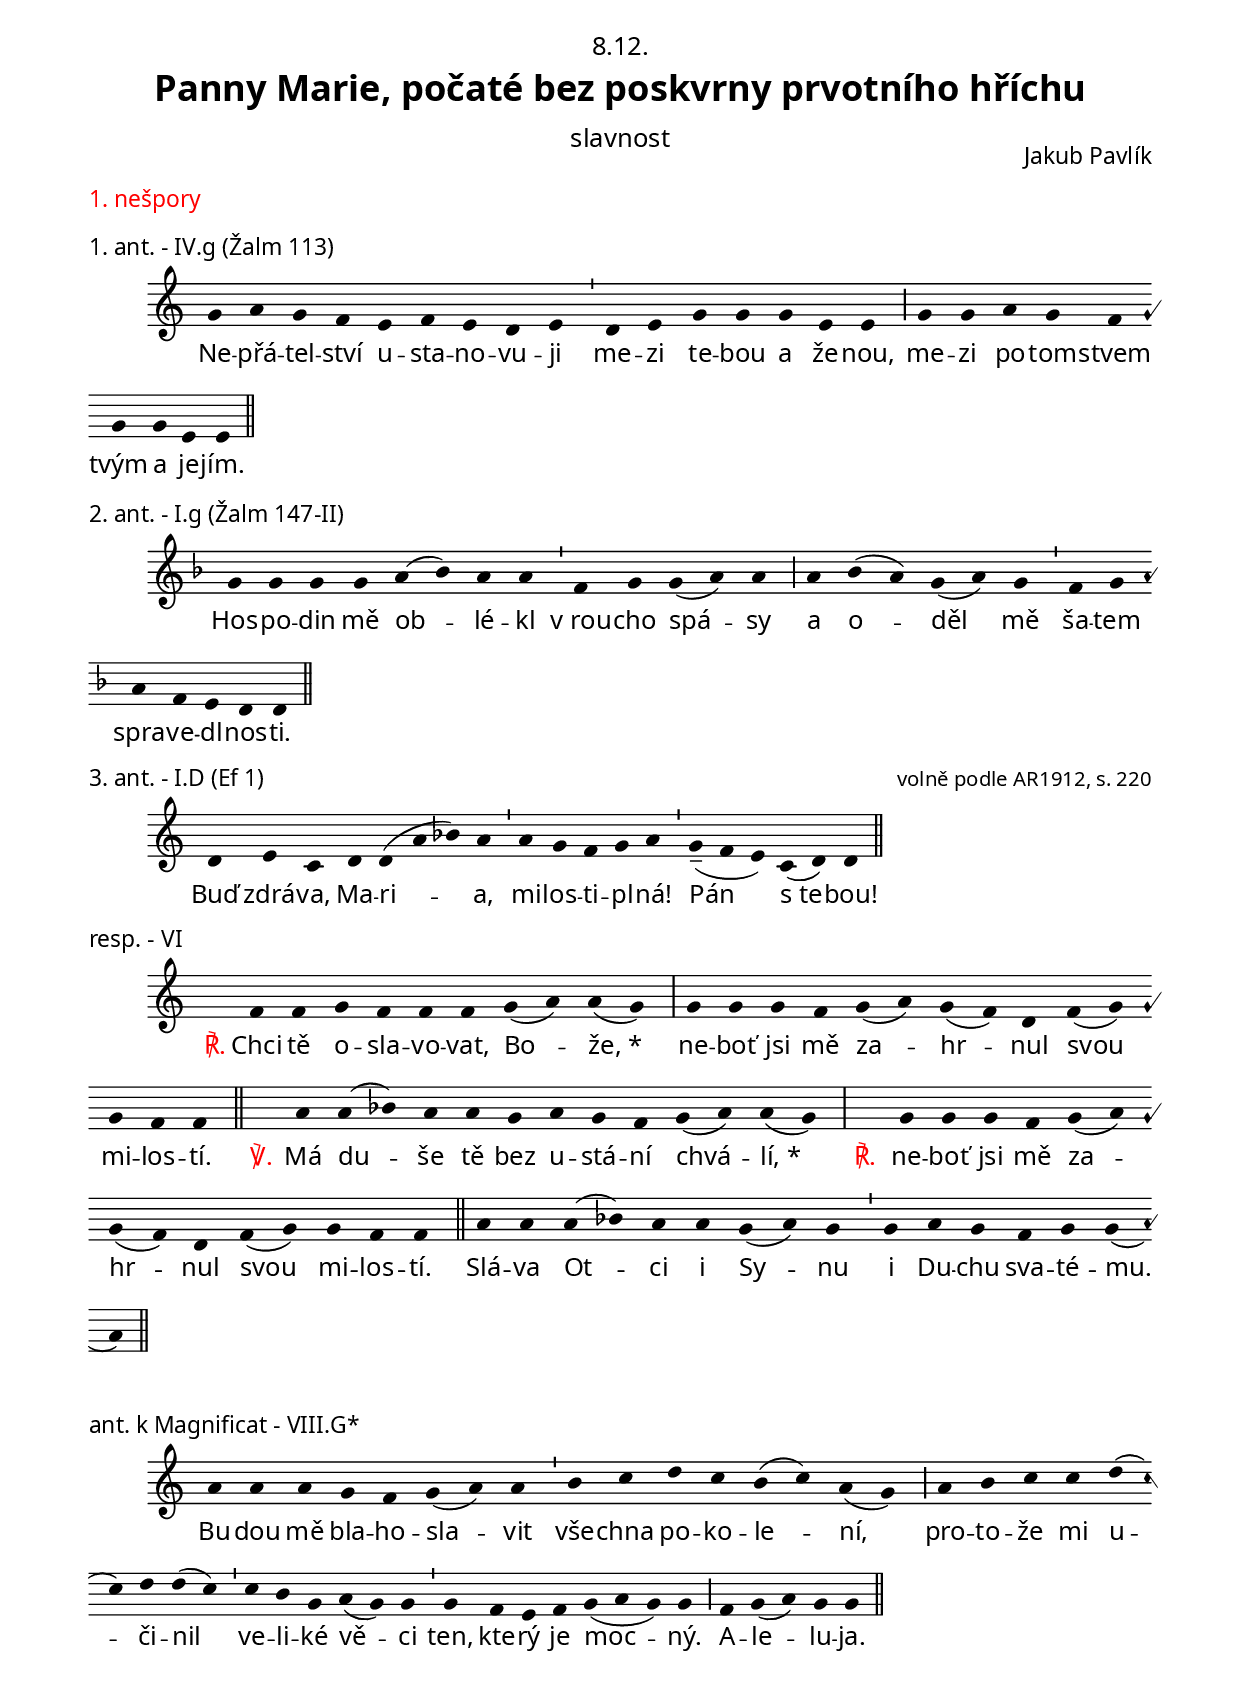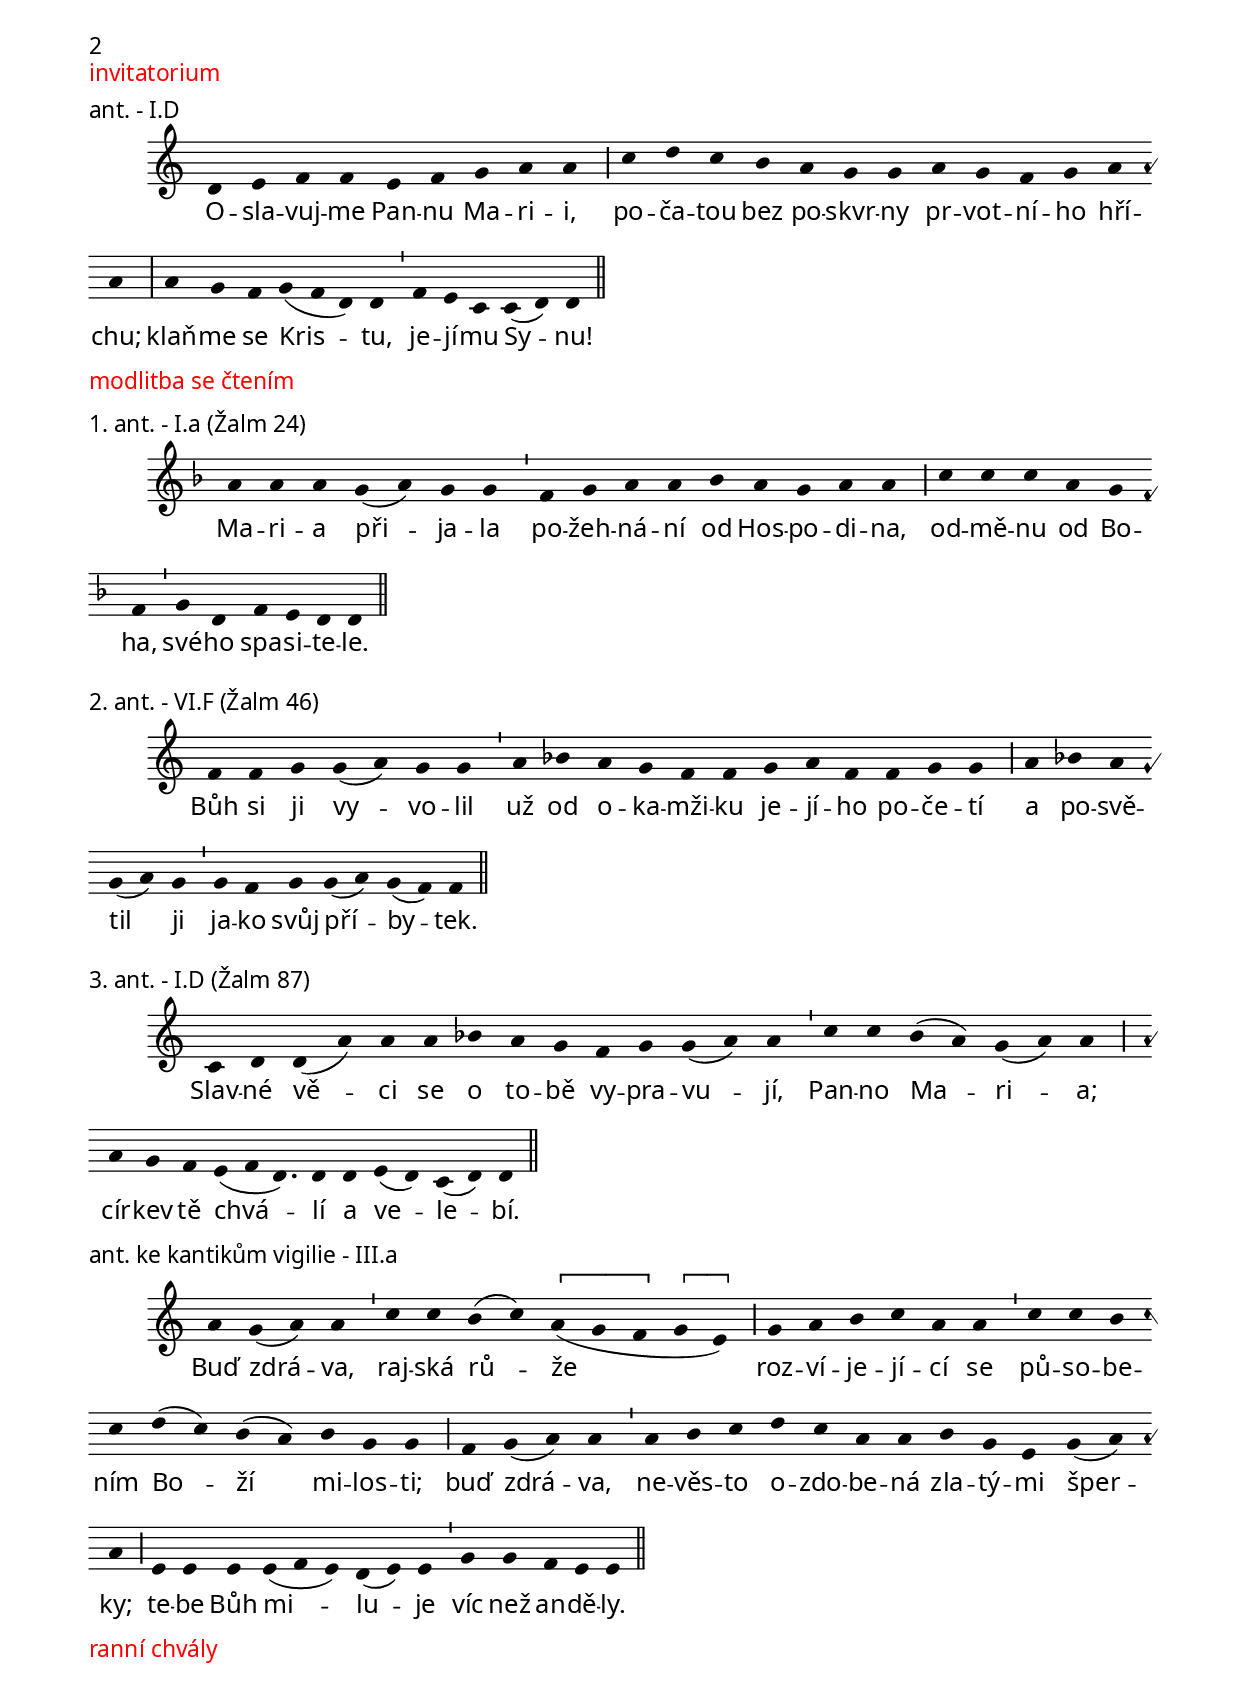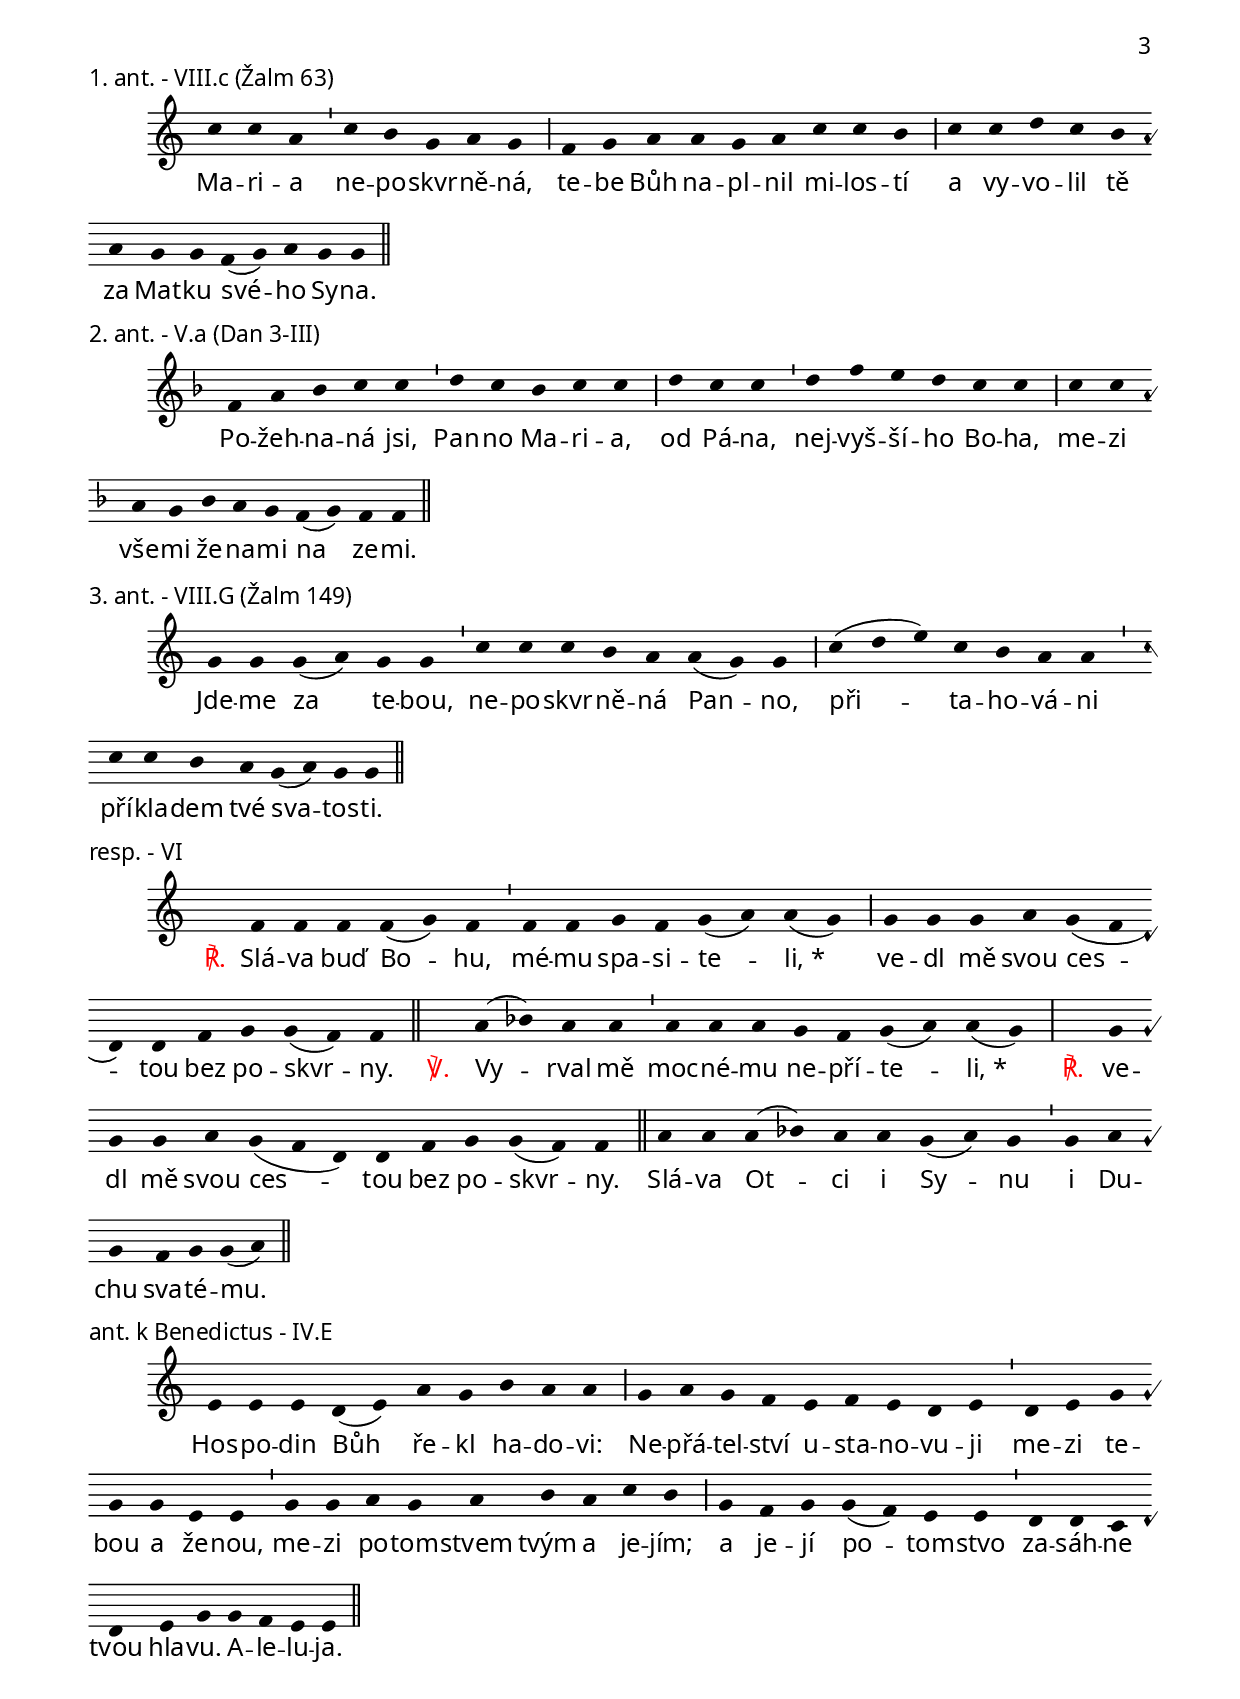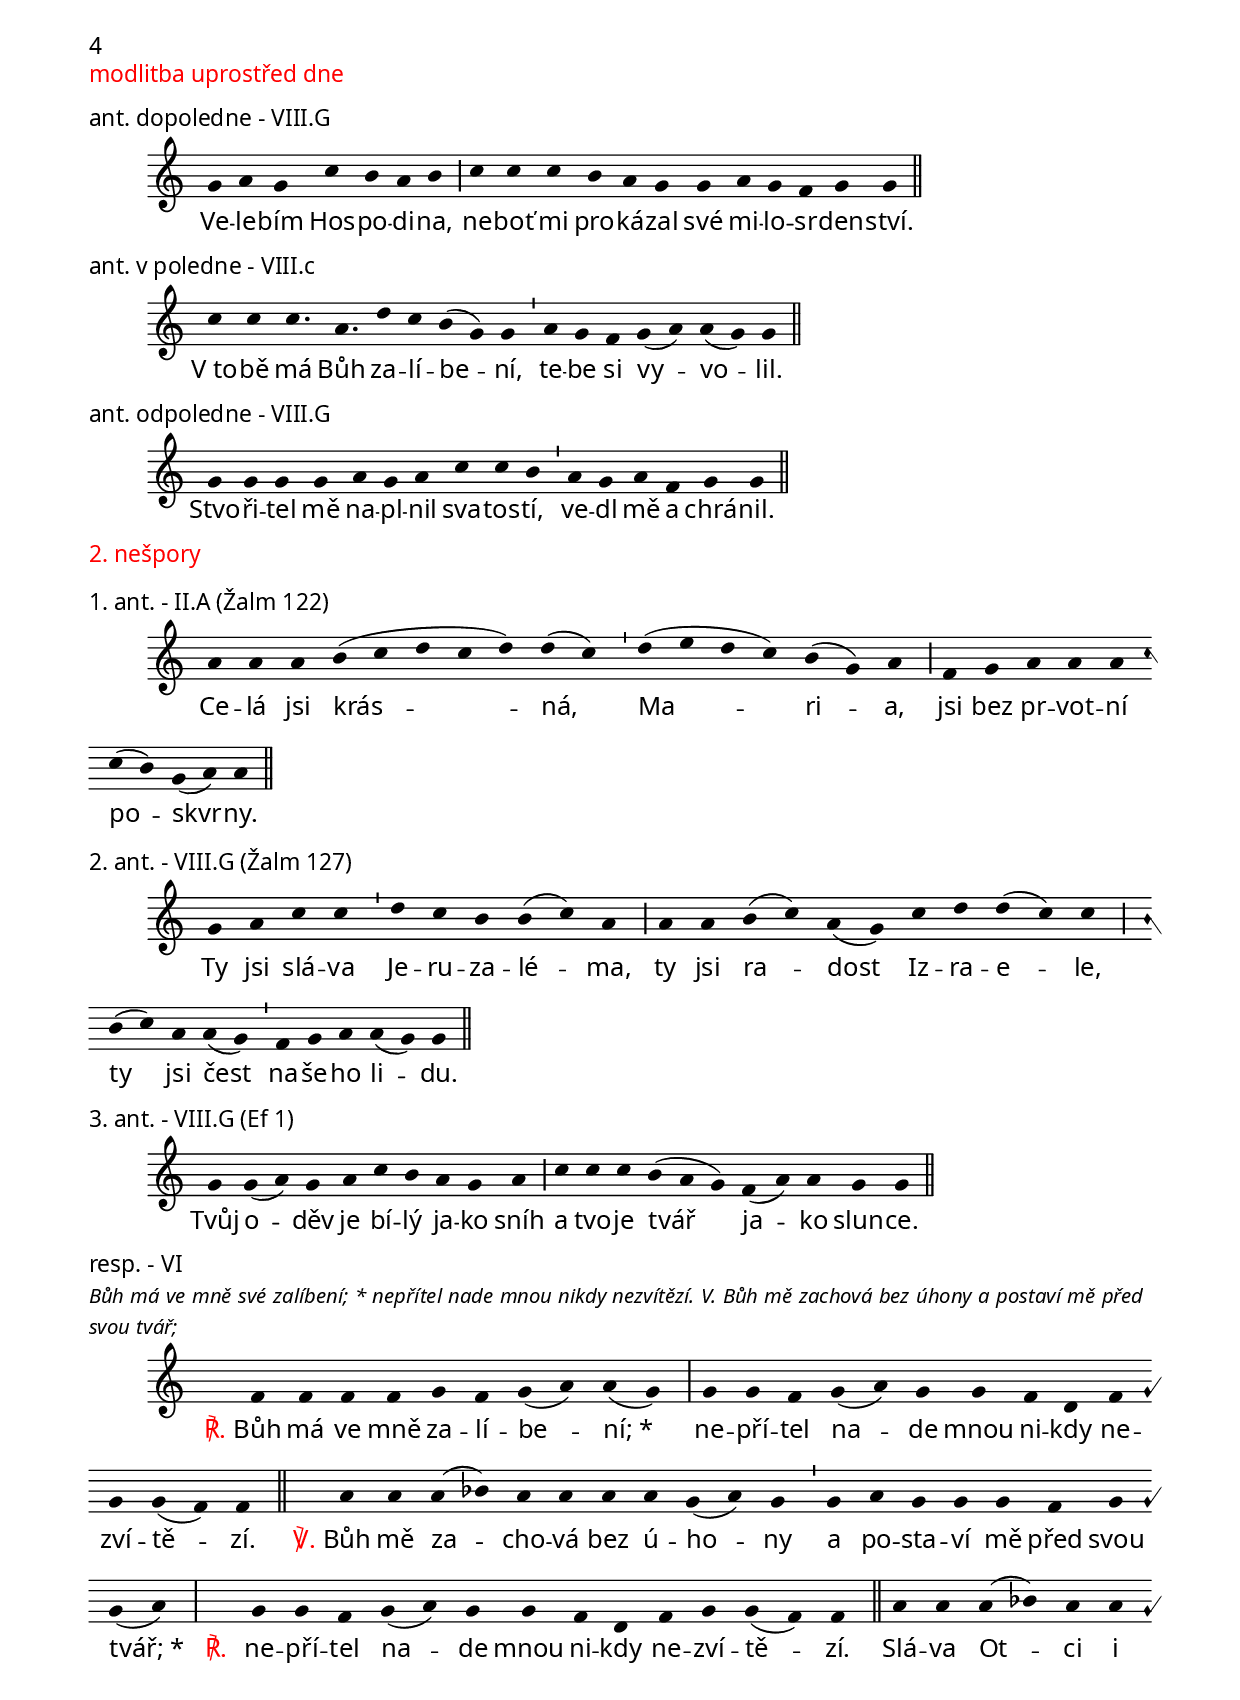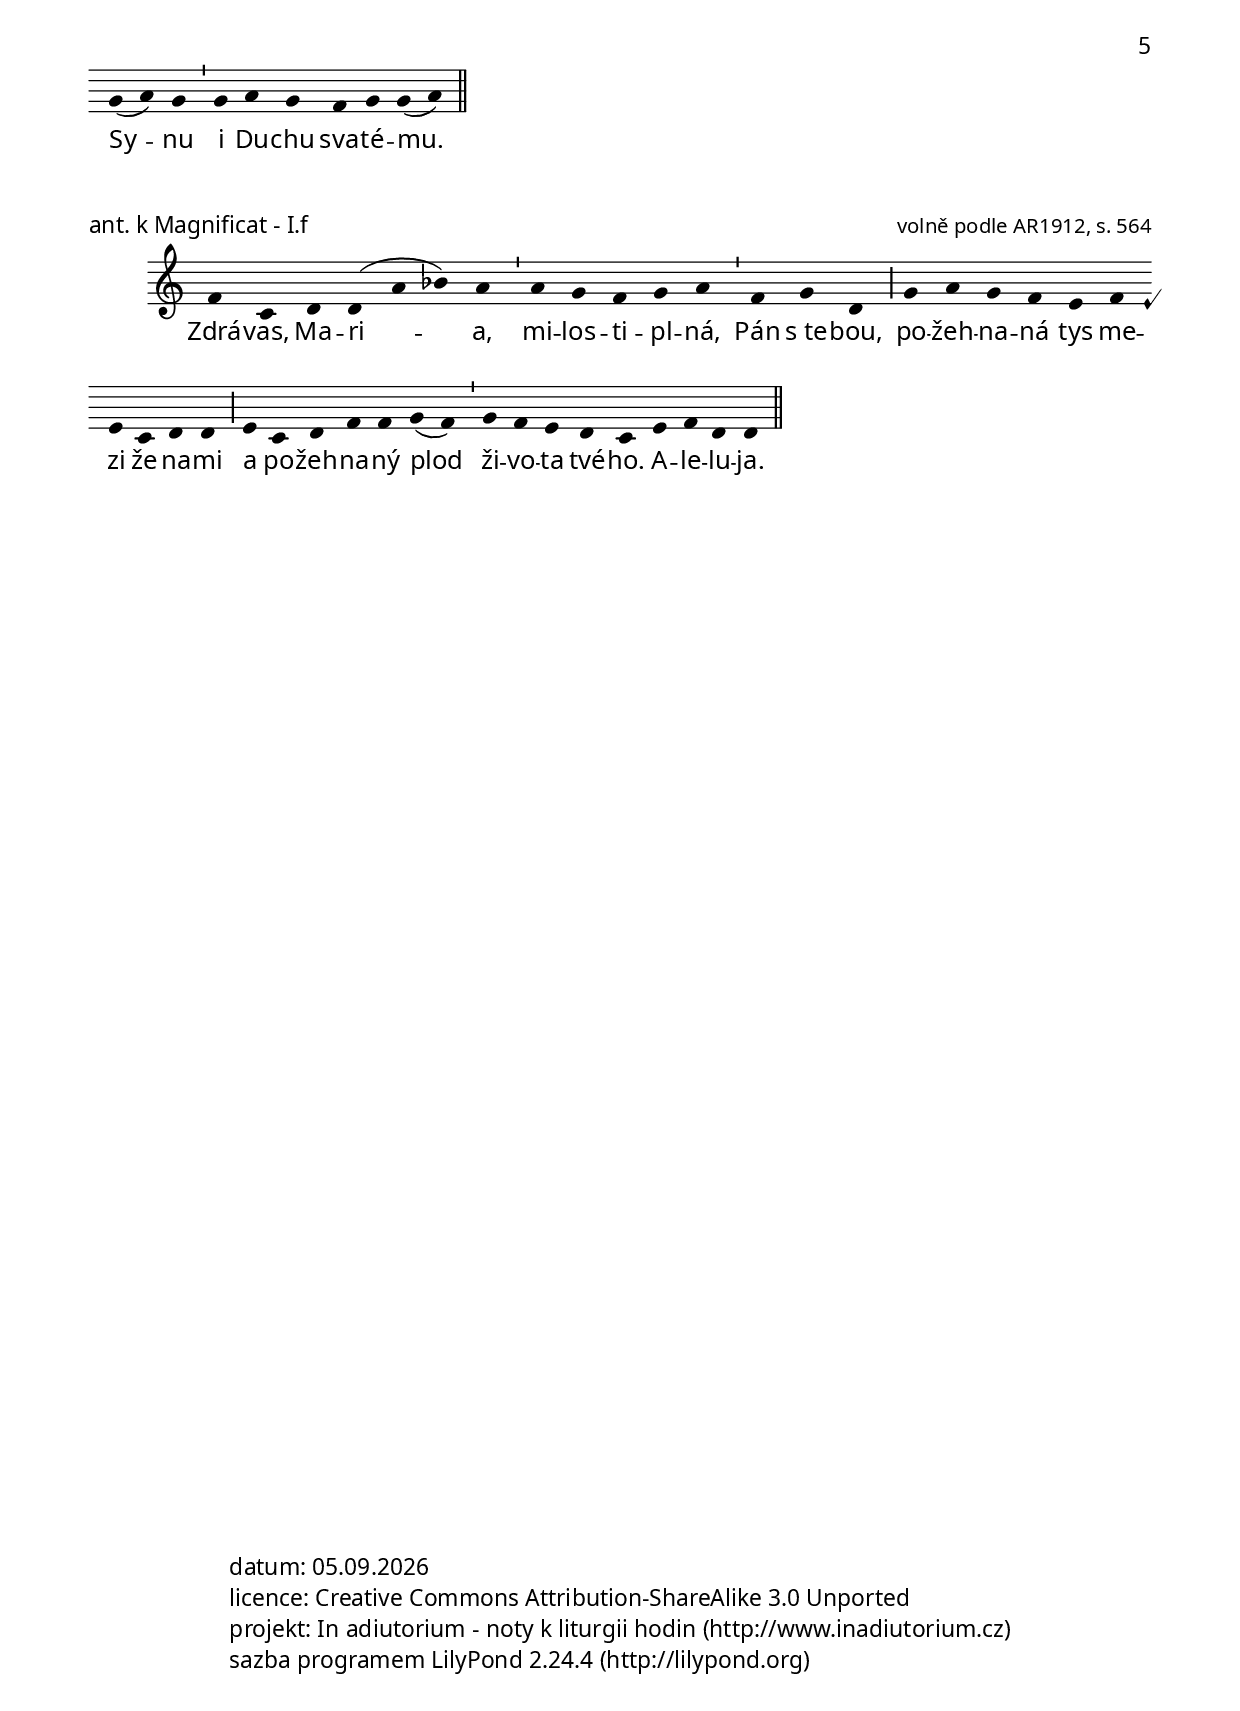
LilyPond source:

\version "2.16.0"

\include "../spolecne.ly"
\include "../dilyresponsorii.ly"

\header {
  title = \markup\titleSvatek
            "Panny Marie, počaté bez poskvrny prvotního hříchu"
            slavnost
            8.12.
  composer = "Jakub Pavlík"
}

\markup {\nadpisHodinka {"1. nešpory"}}

\score {
  \relative c'' {
    \choralniRezim
    g a g f e f e d e \barMin d e g g g e e \barMaior
    g g a g f g g e e \barFinalis
  }
  \addlyrics {
    Ne -- přá -- tel -- ství u -- sta -- no -- vu -- ji
    me -- zi te -- bou a že -- nou,
    me -- zi po -- tom -- stvem tvým a je -- jím.
  }
  \header {
    quid = "1. ant."
    modus = "IV"
    differentia = "g"
    psalmus = "Žalm 113"
    id = "1ne-a1"
    fial = "fial://sanktoral/1208pmpocatebezposkvrny.ly#rch-aben?cast=1-2"
    piece = \markup {\sestavTitulek}
  }
}

\score {
  \relative c'' {
    \choralniRezim
    \key f \major
    g4 g g g a( bes) a a \barMin f g g( a) a \barMaior
    a bes( a) g( a) g \barMin f g a f e d d \barFinalis
  }
  \addlyrics {
    Hos -- po -- din mě ob -- lé -- kl v_rou -- cho spá -- sy
    a o -- děl mě ša -- tem spra -- ve -- dl -- nos -- ti.
  }
  \header {
    quid = "2. ant."
    modus = "I"
    differentia = "g"
    psalmus = "Žalm 147-II"
    id = "1ne-a2"
    fons = "zaltar, st 4.t., r.ch., a.2; zacatek upraven"
    fial = "fial://antifony/tyden4_4streda.ly#rch-ant2?konec=20"
    piece = \markup {\sestavTitulek}
  }
}

\score {
  \relative c' {
    \choralniRezim
    d4 e c d d( a' bes) a \barMin
    a g f g a \barMin
    g(-- f e) c( d) d \barFinalis
  }
  \addlyrics {
    Buď zdrá -- va, Ma -- ri -- a,
    mi -- los -- ti -- pl -- ná!
    Pán s_te -- bou!
  }
  \header {
    quid = "3. ant."
    modus = "I"
    differentia = "D"
    psalmus = "Ef 1"
    id = "1ne-a3"
    fial = "fial://commune/commune_maria.ly#2ne-a1?-aleluja"
    fons_externus = "volně podle AR1912, s. 220"
    piece = \markup {\sestavTitulek}
  }
}

\score {
  \relative c' {
    \choralniRezim

    % R
    \neviditelna f
    f4 f g f f f g( a) a( g) \barMax
    g g g f g( a) g( f) d f( g) g f f \barFinalis
    % V
    \neviditelna a
    a a( bes) a a g a g f g( a) a( g) \barMax
    % R
    \neviditelna a
    g g g f g( a) g( f) d f( g) g f f \barFinalis
    % Slava
    \respVIdoxologie \barFinalis
  }
  \addlyrics {
    \Response Chci tě o -- sla -- vo -- vat, Bo -- že,_*
    ne -- boť jsi mě za -- hr -- nul svou mi -- los -- tí.
    \Verse Má du -- še tě bez u -- stá -- ní chvá -- lí,_*
    \Response ne -- boť jsi mě za -- hr -- nul svou mi -- los -- tí.
    \textRespDoxologie
  }
  \header {
    quid = "resp."
    modus = "VI"
    id = "1ne-resp"
    piece = \markup {\sestavTitulekResp}
  }
}

\score {
  \relative c'' {
    \choralniRezim
    a4 a a g f g( a) a \barMin
    b c d c b( c) a( g) \barMaior
    a4 b c c d( c) d d( c) \barMin
    c4 b g a( g) g \barMin
    g f e f g( a g) g \barMaior
    f g( a) g g \barFinalis
  }
  \addlyrics {
    Bu -- dou mě bla -- ho -- sla -- vit
    vše -- chna po -- ko -- le -- ní,
    pro -- to -- že mi u -- či -- nil
    ve -- li -- ké vě -- ci
    ten, kte -- rý je moc -- ný.
    A -- le -- lu -- ja.
  }
  \header {
    quid = "ant. k Magnificat"
    modus = "VIII"
    differentia = "G*"
    id = "1ne-amag"
    psalmus = "Magnificat"
    fons = "Nanebevzetí, 1. nešp., k Magnificat"
    fial = "fial://sanktoral/0815nanebevzetipm.ly#1ne-amag"
    piece = \markup {\sestavTitulekBezZalmu}
  }
}

\pageBreak % ZLOM

\markup {\nadpisHodinka {"invitatorium"}}

\score {
  \relative c' {
    \choralniRezim
    d4 e f f e f g a a \barMaior
    c d c b a g g a g f g a a \barMax
    a g f g( f d) d \barMin
    f e c c( d) d \barFinalis
  }
  \addlyrics {
    O -- sla -- vuj -- me Pan -- nu Ma -- ri -- i,
    po -- ča -- tou bez po -- skvr -- ny pr -- vot -- ní -- ho hří -- chu;
    klaň -- me se Kris -- tu,
    je -- jí -- mu Sy -- nu!
  }
  \header {
    quid = "ant."
    modus = "I"
    differentia = "D"
    psalmus = ""
    fial = "commune/commune_maria.ly#invit1?cast=1"
    id = "invit"
    piece = \markup {\sestavTitulekBezZalmu}
  }
}

\markup {\nadpisHodinka {"modlitba se čtením"}}

\score {
  \relative c'' {
    \key d \minor

    \choralniRezim
    a4 a a g( a) g g \barMin f g a a bes a g a a \barMaior
    c c c a g f \barMin g d f e d d \barFinalis
  }
  \addlyrics {
    Ma -- ri -- a při -- ja -- la po -- žeh -- ná -- ní od Hos -- po -- di -- na,
    od -- mě -- nu od Bo -- ha, své -- ho spa -- si -- te -- le.
  }
  \header {
    quid = "1. ant."
    modus = "I"
    differentia = "a"
    psalmus = "Žalm 24"
    fial = "commune/commune_maria.ly#mc-a1?-aleluja"
    id = "mc-a1"
    piece = \markup {\sestavTitulek}
  }
}

\score {
  \relative c' {
    \choralniRezim
    f4 f g g( a) g g \barMin
    a bes a g f f g a f f g g \barMaior
    a bes a g( a) g \barMin
    g f g g( a) g( f) f \barFinalis
  }
  \addlyrics {
    Bůh si ji vy -- vo -- lil
    už od o -- ka -- mži -- ku je -- jí -- ho po -- če -- tí
    a po -- svě -- til ji
    ja -- ko svůj pří -- by -- tek.
  }
  \header {
    quid = "2. ant."
    modus = "VI"
    differentia = "F"
    psalmus = "Žalm 46"
    fial = "commune/commune_maria.ly#mc-a2?-aleluja&konec=8"
    id = "mc-a2"
    piece = \markup {\sestavTitulek}
  }
}

\score {
  \relative c' {
    \choralniRezim
    c4 d d( a') a a bes a g f g g( a) a \barMin
    c c b( a) g( a) a \barMaior
    a g f e( f d4.) d4 d e( d) c( d) d \barFinalis
  }
  \addlyrics {
    Slav -- né vě -- ci se o to -- bě vy -- pra -- vu -- jí,
    Pan -- no Ma -- ri -- a;
    cír -- kev tě chvá -- lí a ve -- le -- bí.
  }
  \header {
    quid = "3. ant."
    modus = "I"
    differentia = "D"
    psalmus = "Žalm 87"
    fial = "commune/commune_maria.ly#mc-a3?zacatek"
    id = "mc-a3"
    piece = \markup {\sestavTitulek}
  }
}

\score {
  \relative c'' {
    \choralniRezim
    a4 g( a) a \barMin
    c c b( c) \[ a( g f \] \[ g e) \] \barMaior
    g a b c a a \barMin
    c c b c d( c) b( a) b g g \barMaior
    f g( a) a \barMin
    a b c d c a a b g e g( a) a \barMaior
    e e e e( f e) d( e) e \barMin
    g g f e e \barFinalis
  }
  \addlyrics {
    Buď zdrá -- va,
    raj -- ská rů -- že
    roz -- ví -- je -- jí -- cí se
    pů -- so -- be -- ním Bo -- ží mi -- los -- ti;
    buď zdrá -- va,
    ne -- věs -- to o -- zdo -- be -- ná zla -- tý -- mi šper -- ky;
    te -- be Bůh mi -- lu -- je
    víc než an -- dě -- ly.
  }
  \header {
    quid = "ant. ke kantikům vigilie"
    modus = "III"
    differentia = "a"
    psalmus = ""
    id = "mc-avig"
    piece = \markup {\sestavTitulekBezZalmu}
  }
}

\markup {\nadpisHodinka {"ranní chvály"}}

\score {
  \relative c'' {
    \choralniRezim
    c4 c a \barMin
    c b g a g \barMaior
    f g a a g a c c b \barMaior
    c c d c b a g g f( g) a g g \barFinalis
  }
  \addlyrics {
    Ma -- ri -- a
    ne -- po -- skvr -- ně -- ná,
    te -- be Bůh na -- pl -- nil mi -- los -- tí
    a vy -- vo -- lil tě za Mat -- ku své -- ho Sy -- na.
  }
  \header {
    quid = "1. ant."
    modus = "VIII"
    differentia = "c"
    psalmus = "Žalm 63"
    id = "rch-a1"
    piece = \markup {\sestavTitulek}
  }
}

\score {
  \relative c' {
    \key f \major
    \choralniRezim
    f4 a bes c c \barMin
    d c bes c c \barMaior
    d c c \barMin
    d f e d c c \barMaior
    c c a g bes a g f( g) f f \barFinalis
  }
  \addlyrics {
    Po -- žeh -- na -- ná jsi, Pan -- no Ma -- ri -- a,
    od Pá -- na,
    nej -- vyš -- ší -- ho Bo -- ha,
    me -- zi vše -- mi že -- na -- mi na ze -- mi.
  }
  \header {
    quid = "2. ant."
    modus = "V"
    differentia = "a"
    psalmus = "Dan 3-III"
    id = "rch-a2"
    fial = "fial://commune/commune_maria.ly#sob-aben2"
    piece = \markup {\sestavTitulek}
  }
}

\score {
  \relative c'' {
    \choralniRezim
    g4 g g( a) g g \barMin
    c c c b a a( g) g \barMaior
    c( d e) c b a a \barMin
    c c b a g( a) g g \barFinalis
  }
  \addlyrics {
    Jde -- me za te -- bou,
    ne -- po -- skvr -- ně -- ná Pan -- no,
    při -- ta -- ho -- vá -- ni
    pří -- kla -- dem tvé sva -- tos -- ti.
  }
  \header {
    quid = "3. ant."
    modus = "VIII"
    differentia = "G"
    psalmus = "Žalm 149"
    id = "rch-a3"
    piece = \markup {\sestavTitulek}
  }
}

\score {
  \relative c' {
    \choralniRezim

    % R
    \neviditelna f
    f4 f f f( g) f \barMin f f g f g( a) a( g) \barMaior
    g g g a g( f d) d f g g( f) f \barFinalis
    % V
    \neviditelna a
    a4( bes) a a \barMin a a a g f g( a) a( g) \barMax
    % R
    \neviditelna a
    g g g a g( f d) d f g g( f) f \barFinalis
    % Slava
    \respVIdoxologie \barFinalis
  }
  \addlyrics {
    \Response Slá -- va buď Bo -- hu, mé -- mu spa -- si -- te -- li,_*
    ve -- dl mě svou ces -- tou bez po -- skvr -- ny.
    \Verse Vy -- rval mě moc -- né -- mu ne -- pří -- te -- li,_*
    \Response ve -- dl mě svou ces -- tou bez po -- skvr -- ny.
    \textRespDoxologie
  }
  \header {
    quid = "resp."
    modus = "VI"
    id = "rch-resp"
    piece = \markup {\sestavTitulekResp}
  }
}

\score {
  \relative c' {
    \choralniRezim
    e4 e e d( e) a g b a a \barMaior
    g a g f e f e d e \barMin d e g g g e e \barMin
    g g a g a b a c b \barMaior
    g f g g( f) e e \barMin d d c d e g
    g f e e \barFinalis
  }
  \addlyrics {
    Hos -- po -- din Bůh ře -- kl ha -- do -- vi:
    Ne -- přá -- tel -- ství u -- sta -- no -- vu -- ji
    me -- zi te -- bou a že -- nou,
    me -- zi po -- tom -- stvem tvým a je -- jím;
    a je -- jí po -- tom -- stvo za -- sáh -- ne tvou hla -- vu.
    A -- le -- lu -- ja.
  }
  \header {
    quid = "ant. k Benedictus"
    modus = "IV"
    differentia = "E"
    psalmus = ""
    placet = "_mezi potomstvem tvým a jejím_ není moc zpěvné a poslouchatelný lidový zpěv považuji za prakticky vyloučený"
    id = "rch-aben"
    piece = \markup {\sestavTitulekBezZalmu}
  }
}

\pageBreak % ZLOM

\markup {\nadpisHodinka {"modlitba uprostřed dne"}}

\score {
  \relative c'' {
    \choralniRezim
    g4 a g c b a b \barMaior
    c c c b a g g a g f g g \barFinalis
  }
  \addlyrics {
    Ve -- le -- bím Hos -- po -- di -- na,
    ne -- boť mi pro -- ká -- zal své mi -- lo -- sr -- den -- ství.
  }
  \header {
    quid = "ant. dopoledne"
    modus = "VIII"
    differentia = "G"
    psalmus = ""
    id = "tercie"
    fial = "fial://commune/commune_svatazena.ly#1ne-a1?-aleluja"
    piece = \markup {\sestavTitulekBezZalmu}
  }
}

\score {
  \relative c'' {
    \choralniRezim
    c4 c c4. a d4 c b( g) g \barMin
    a g f g( a) a( g) g \barFinalis
  }
  \addlyrics {
    V_to -- bě má Bůh za -- lí -- be -- ní,
    te -- be si vy -- vo -- lil.
  }
  \header {
    quid = "ant. v poledne"
    modus = "VIII"
    differentia = "c"
    psalmus = ""
    id = "sexta"
    fial = "fial://commune/commune_svatazena.ly#1ne-a3?-aleluja"
    piece = \markup {\sestavTitulekBezZalmu}
  }
}

\score {
  \relative c'' {
    \choralniRezim
    g4 g g g a g a c c b \barMin
    a g a f g g \barFinalis
  }
  \addlyrics {
    Stvo -- ři -- tel mě na -- pl -- nil sva -- tos -- tí,
    ve -- dl mě a chrá -- nil.
  }
  \header {
    quid = "ant. odpoledne"
    modus = "VIII"
    differentia = "G"
    psalmus = ""
    id = "nona"
    piece = \markup {\sestavTitulekBezZalmu}
  }
}

\markup {\nadpisHodinka {"2. nešpory"}}

\score {
  \relative c'' {
    \choralniRezim
    a4 a a b( c d c d) d( c) \barMin
    d( e d c) b( g) a \barMaior
    f g a a a c( b) g( a) a \barFinalis
  }
  \addlyrics {
    Ce -- lá jsi krás -- ná,
    Ma -- ri -- a,
    jsi bez pr -- vot -- ní po -- skvr -- ny.
  }
  \header {
    quid = "1. ant."
    modus = "II"
    differentia = "A"
    psalmus = "Žalm 122"
    id = "2ne-a1"
    piece = \markup {\sestavTitulek}
  }
}

\score {
  \relative c'' {
    \choralniRezim
    g4 a c c \barMin d4 c b b( c) a \barMaior
    a a b( c) a( g) c d d( c) c \barMaior
    b( c) a a( g) \barMin f4 g a a( g) g \barFinalis
  }
  \addlyrics {
    Ty jsi slá -- va Je -- ru -- za -- lé -- ma,
    ty jsi ra -- dost Iz -- ra -- e -- le,
    ty jsi čest na -- še -- ho li -- du.
  }
  \header {
    quid = "2. ant."
    modus = "VIII"
    differentia = "G"
    psalmus = "Žalm 127"
    id = "2ne-a2"
    fial = "commune/commune_maria.ly#sob-aben6"
    piece = \markup {\sestavTitulek}
  }
}

\score {
  \relative c'' {
    \choralniRezim
    g4 g( a) g a c b a g a \barMaior
    c c c b( a g) f( a) a g g \barFinalis
  }
  \addlyrics {
    Tvůj o -- děv je bí -- lý ja -- ko sníh
    a tvo -- je tvář ja -- ko slun -- ce.
  }
  \header {
    quid = "3. ant."
    modus = "VIII"
    differentia = "G"
    psalmus = "Ef 1"
    id = "2ne-a3"
    piece = \markup {\sestavTitulek}
  }
}

\score {
  \relative c' {
    \choralniRezim

    % R
    \neviditelna f
    f4 f f f g f g( a) a( g) \barMax
    g g f g( a) g g f d f g g( f) f \barFinalis
    % V
    \neviditelna a
    a4 a a( bes) a a a a g( a) g \barMin
    g a g g g f g g( a) \barMax
    % R
    \neviditelna a
    g g f g( a) g g f d f g g( f) f \barFinalis
    % Slava
    \respVIdoxologie \barFinalis
  }
  \addlyrics {
    \Response Bůh má ve mně za -- lí -- be -- ní;_*
    ne -- pří -- tel na -- de mnou ni -- kdy ne -- zví -- tě -- zí.
    \Verse Bůh mě za -- cho -- vá bez ú -- ho -- ny
    a po -- sta -- ví mě před svou tvář;_*
    \Response ne -- pří -- tel na -- de mnou ni -- kdy ne -- zví -- tě -- zí.
    \textRespDoxologie
  }
  \header {
    textus_approbatus = "Bůh má ve mně své zalíbení; *
    nepřítel nade mnou nikdy nezvítězí.
    V. Bůh mě zachová bez úhony a postaví mě před svou tvář;"
    quid = "resp."
    modus = "VI"
    id = "2ne-resp"
    piece = \markup {\sestavTitulekResp}
  }
}

\score {
  \relative c' {
    \choralniRezim
    f4 c d d( a' bes) a \barMin
    a g f g a \barMin
    f g d \barMaior

    g a g f e
    f e c d d \barMaior
    e c d f f g( f) \barMin
    g f e d c
    e f d d \barFinalis
  }
  \addlyrics {
    Zdrá -- vas, Ma -- ri -- a,
    mi -- los -- ti -- pl -- ná,
    Pán s_te -- bou,

    po -- žeh -- na -- ná tys
    me -- zi že -- na -- mi
    a po -- žeh -- na -- ný plod
    ži -- vo -- ta tvé -- ho.
    A -- le -- lu -- ja.
  }
  \header {
    quid = "ant. k Magnificat"
    modus = "I"
    differentia = "f"
    psalmus = ""
    id = "2ne-amag"
    fons_externus = "volně podle AR1912, s. 564"
    piece = \markup {\sestavTitulekBezZalmu}
  }
}